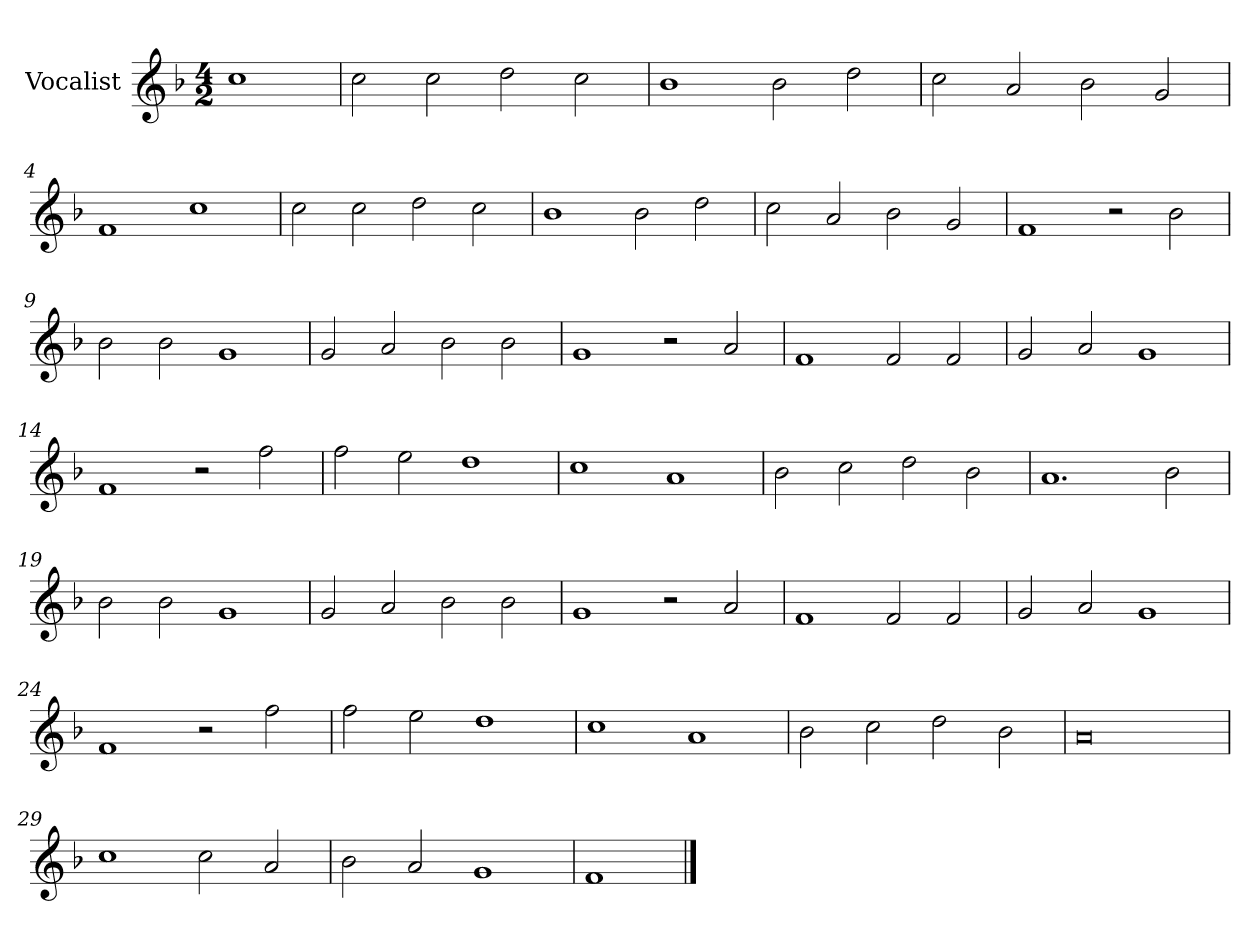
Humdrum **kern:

**kern
*part1
*staff1
*I"Vocalist
*k[b-]
*F:
*M4/2
=
1cc
=1
2cc
2cc
2dd
2cc
=2
1b-
2b-
2dd
=3
2cc
2a
2b-
2g
=4
1f
1cc
=5
2cc
2cc
2dd
2cc
=6
1b-
2b-
2dd
=7
2cc
2a
2b-
2g
=8
1f
2r
2b-
=9
2b-
2b-
1g
=10
2g
2a
2b-
2b-
=11
1g
2r
2a
=12
1f
2f
2f
=13
2g
2a
1g
=14
1f
2r
2ff
=15
2ff
2ee
1dd
=16
1cc
1a
=17
2b-
2cc
2dd
2b-
=18
1.a
2b-
=19
2b-
2b-
1g
=20
2g
2a
2b-
2b-
=21
1g
2r
2a
=22
1f
2f
2f
=23
2g
2a
1g
=24
1f
2r
2ff
=25
2ff
2ee
1dd
=26
1cc
1a
=27
2b-
2cc
2dd
2b-
=28
0a
=29
1cc
2cc
2a
=30
2b-
2a
1g
=31
1f
==
*-
